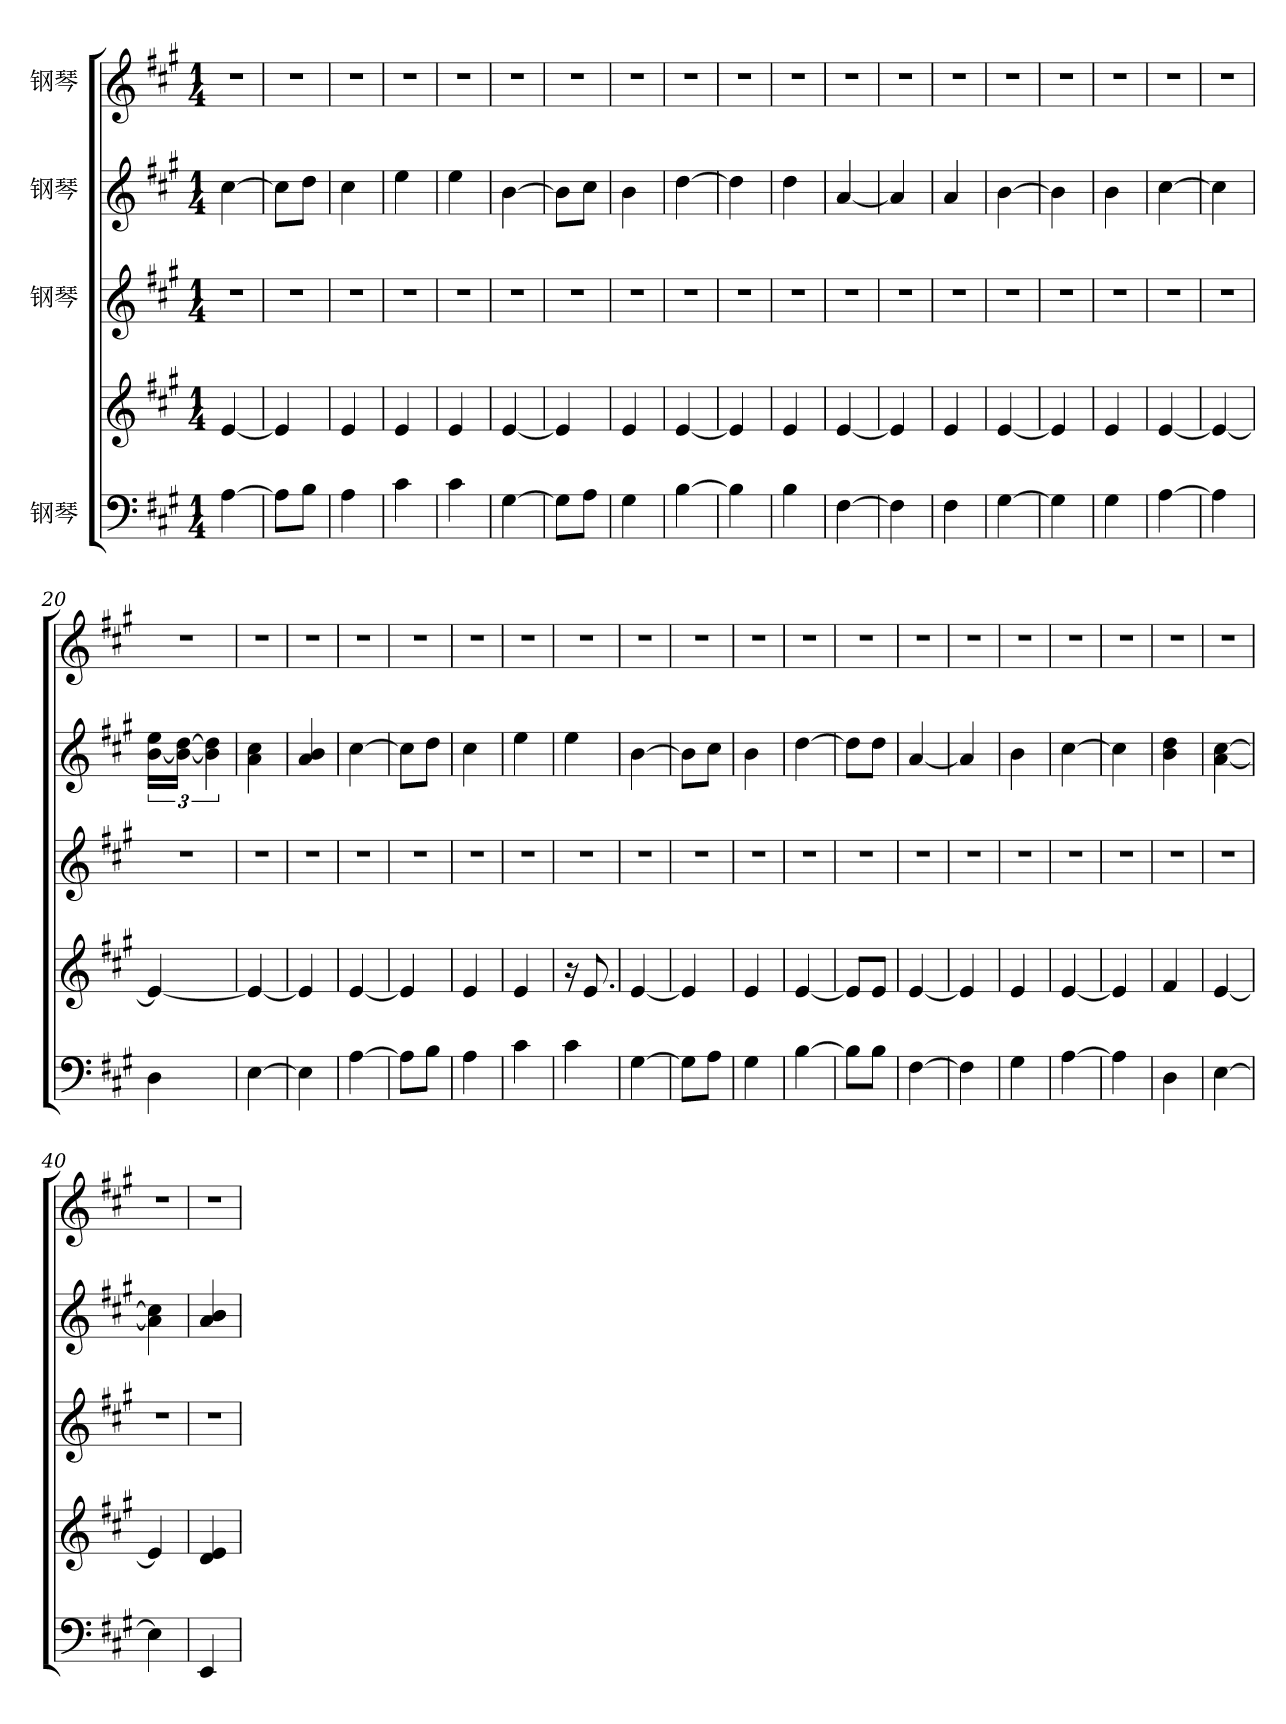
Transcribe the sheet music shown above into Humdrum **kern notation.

**kern	**kern	**kern	**kern	**kern
*part4	*part4	*part3	*part2	*part1
*staff5	*staff4	*staff3	*staff2	*staff1
*I"钢琴	*	*I"钢琴	*I"钢琴	*I"钢琴
*clefF4	*clefG2	*clefG2	*clefG2	*clefG2
*k[f#c#g#]	*k[f#c#g#]	*k[f#c#g#]	*k[f#c#g#]	*k[f#c#g#]
*M1/4	*M1/4	*M1/4	*M1/4	*M1/4
*MM163	*MM163	*MM163	*MM163	*MM163
=1	=1	=1	=1	=1
[4A\	[4e/	4r	[4cc#\	4r
=2	=2	=2	=2	=2
8A\L]	4e/]	4r	8cc#\L]	4r
8B\J	.	.	8dd\J	.
=3	=3	=3	=3	=3
4A\	4e/	4r	4cc#\	4r
=4	=4	=4	=4	=4
4c#\	4e/	4r	4ee\	4r
=5	=5	=5	=5	=5
4c#\	4e/	4r	4ee\	4r
=6	=6	=6	=6	=6
[4G#\	[4e/	4r	[4b\	4r
=7	=7	=7	=7	=7
8G#\L]	4e/]	4r	8b\L]	4r
8A\J	.	.	8cc#\J	.
=8	=8	=8	=8	=8
4G#\	4e/	4r	4b\	4r
=9	=9	=9	=9	=9
[4B\	[4e/	4r	[4dd\	4r
=10	=10	=10	=10	=10
4B\]	4e/]	4r	4dd\]	4r
=11	=11	=11	=11	=11
4B\	4e/	4r	4dd\	4r
=12	=12	=12	=12	=12
[4F#\	[4e/	4r	[4a/	4r
=13	=13	=13	=13	=13
4F#\]	4e/]	4r	4a/]	4r
=14	=14	=14	=14	=14
4F#\	4e/	4r	4a/	4r
=15	=15	=15	=15	=15
[4G#\	[4e/	4r	[4b\	4r
!!LO:LB:g=z
=16	=16	=16	=16	=16
4G#\]	4e/]	4r	4b\]	4r
=17	=17	=17	=17	=17
4G#\	4e/	4r	4b\	4r
=18	=18	=18	=18	=18
[4A\	[4e/	4r	[4cc#\	4r
=19	=19	=19	=19	=19
4A\]	4e/_	4r	4cc#\]	4r
=20	=20	=20	=20	=20
4D\	4e/_	4r	[24b\ 24ee\LL	4r
.	.	.	24b\_ [24dd\JJ	.
.	.	.	6b\] 6dd\]	.
=21	=21	=21	=21	=21
[4E\	4e/_	4r	4a\ 4cc#\	4r
=22	=22	=22	=22	=22
4E\]	4e/]	4r	4a/ 4b/	4r
=23	=23	=23	=23	=23
[4A\	[4e/	4r	[4cc#\	4r
=24	=24	=24	=24	=24
8A\L]	4e/]	4r	8cc#\L]	4r
8B\J	.	.	8dd\J	.
=25	=25	=25	=25	=25
4A\	4e/	4r	4cc#\	4r
=26	=26	=26	=26	=26
4c#\	4e/	4r	4ee\	4r
=27	=27	=27	=27	=27
4c#\	16r	4r	4ee\	4r
.	8.e/	.	.	.
=28	=28	=28	=28	=28
[4G#\	[4e/	4r	[4b\	4r
!!LO:PB:g=z
=29	=29	=29	=29	=29
8G#\L]	4e/]	4r	8b\L]	4r
8A\J	.	.	8cc#\J	.
=30	=30	=30	=30	=30
4G#\	4e/	4r	4b\	4r
=31	=31	=31	=31	=31
[4B\	[4e/	4r	[4dd\	4r
=32	=32	=32	=32	=32
8B\L]	8e/L]	4r	8dd\L]	4r
8B\J	8e/J	.	8dd\J	.
=33	=33	=33	=33	=33
[4F#\	[4e/	4r	[4a/	4r
=34	=34	=34	=34	=34
4F#\]	4e/]	4r	4a/]	4r
=35	=35	=35	=35	=35
4G#\	4e/	4r	4b\	4r
=36	=36	=36	=36	=36
[4A\	[4e/	4r	[4cc#\	4r
=37	=37	=37	=37	=37
4A\]	4e/]	4r	4cc#\]	4r
=38	=38	=38	=38	=38
4D\	4f#/	4r	4b\ 4dd\	4r
=39	=39	=39	=39	=39
[4E\	[4e/	4r	[4a\ [4cc#\	4r
=40	=40	=40	=40	=40
4E\]	4e/]	4r	4a\] 4cc#\]	4r
=41	=41	=41	=41	=41
4EE/	4d/ 4e/	4r	4a/ 4b/	4r
=	=	=	=	=
*-	*-	*-	*-	*-
